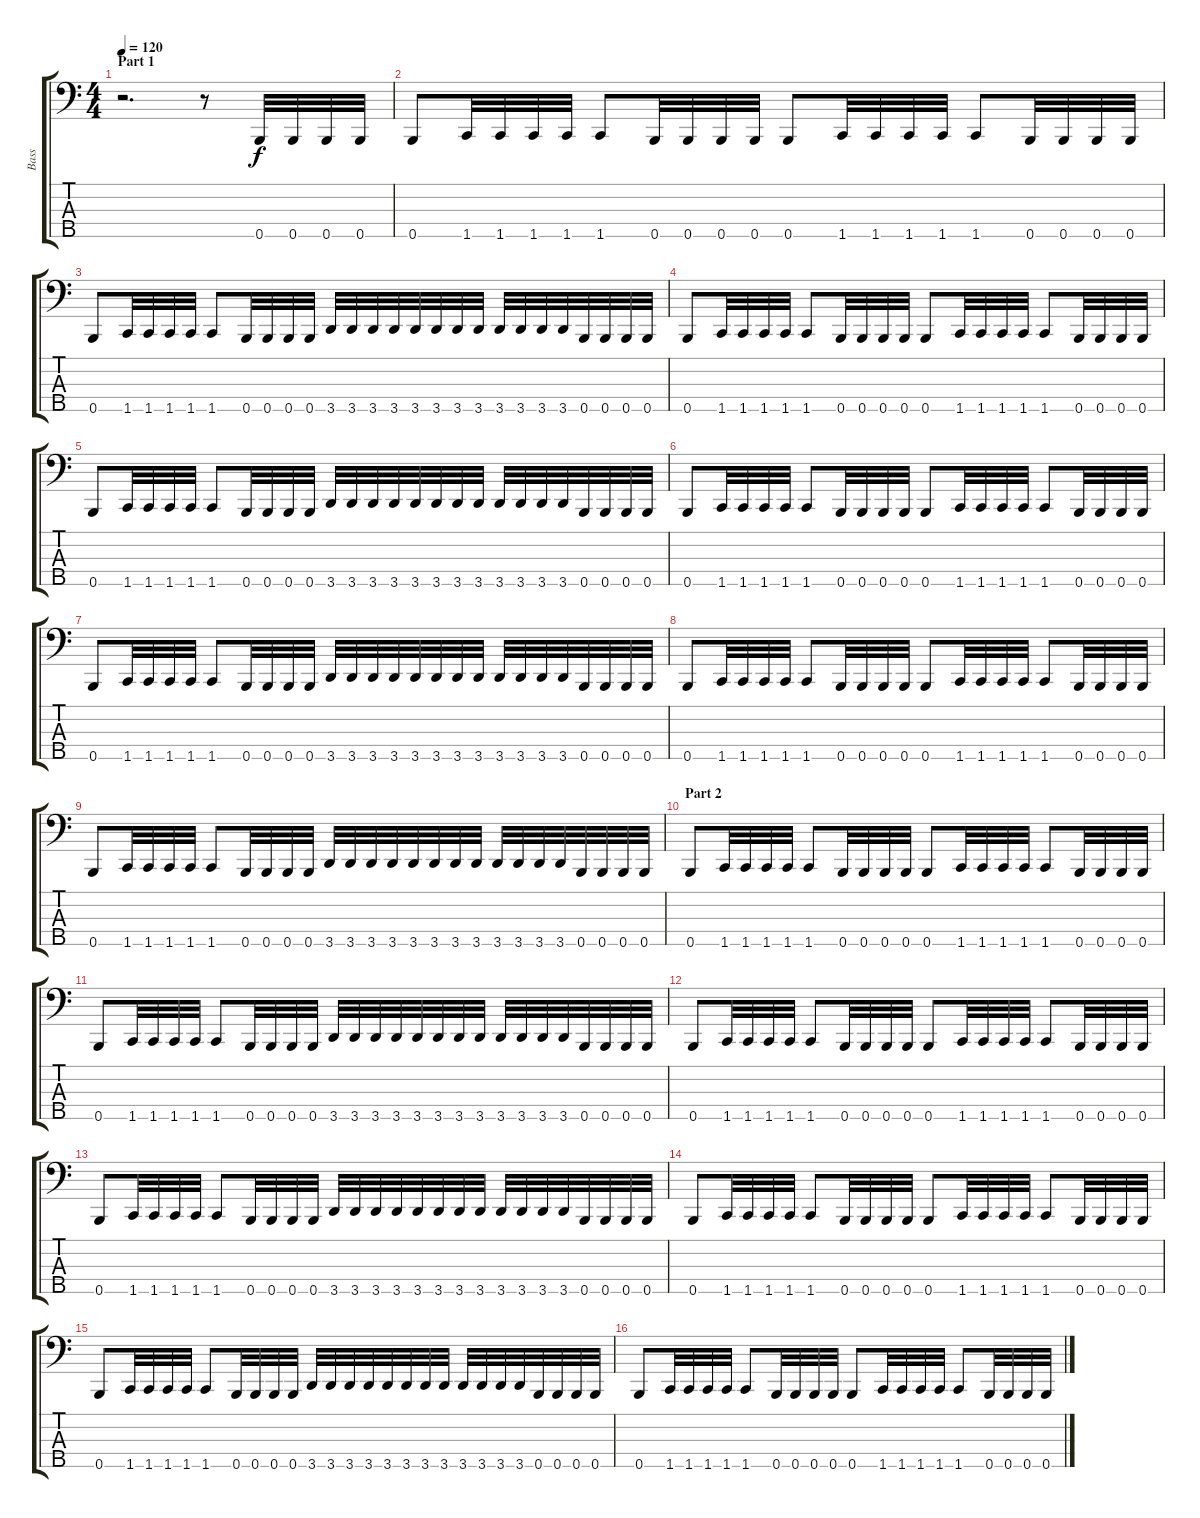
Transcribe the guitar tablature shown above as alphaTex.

\track ("Bass" "Bass") {instrument electricbasspick}
\staff {score tabs}
\tuning (G2 D2 A1 E1 B0) {hide}
\ts (4 4)
\section ("" "Part 1")
\tempo 120
\clef f4
\ks c
r.2{d dy f instrument electricbasspick} r.8 0.5.32 0.5.32 0.5.32 0.5.32 |
0.5.8 1.5.32 1.5.32 1.5.32 1.5.32 1.5.8 0.5.32 0.5.32 0.5.32 0.5.32 0.5.8 1.5.32 1.5.32 1.5.32 1.5.32 1.5.8 0.5.32 0.5.32 0.5.32 0.5.32 |
0.5.8 1.5.32 1.5.32 1.5.32 1.5.32 1.5.8 0.5.32 0.5.32 0.5.32 0.5.32 3.5.32 3.5.32 3.5.32 3.5.32 3.5.32 3.5.32 3.5.32 3.5.32 3.5.32 3.5.32 3.5.32 3.5.32 0.5.32 0.5.32 0.5.32 0.5.32 |
0.5.8 1.5.32 1.5.32 1.5.32 1.5.32 1.5.8 0.5.32 0.5.32 0.5.32 0.5.32 0.5.8 1.5.32 1.5.32 1.5.32 1.5.32 1.5.8 0.5.32 0.5.32 0.5.32 0.5.32 |
0.5.8 1.5.32 1.5.32 1.5.32 1.5.32 1.5.8 0.5.32 0.5.32 0.5.32 0.5.32 3.5.32 3.5.32 3.5.32 3.5.32 3.5.32 3.5.32 3.5.32 3.5.32 3.5.32 3.5.32 3.5.32 3.5.32 0.5.32 0.5.32 0.5.32 0.5.32 |
0.5.8 1.5.32 1.5.32 1.5.32 1.5.32 1.5.8 0.5.32 0.5.32 0.5.32 0.5.32 0.5.8 1.5.32 1.5.32 1.5.32 1.5.32 1.5.8 0.5.32 0.5.32 0.5.32 0.5.32 |
0.5.8 1.5.32 1.5.32 1.5.32 1.5.32 1.5.8 0.5.32 0.5.32 0.5.32 0.5.32 3.5.32 3.5.32 3.5.32 3.5.32 3.5.32 3.5.32 3.5.32 3.5.32 3.5.32 3.5.32 3.5.32 3.5.32 0.5.32 0.5.32 0.5.32 0.5.32 |
0.5.8 1.5.32 1.5.32 1.5.32 1.5.32 1.5.8 0.5.32 0.5.32 0.5.32 0.5.32 0.5.8 1.5.32 1.5.32 1.5.32 1.5.32 1.5.8 0.5.32 0.5.32 0.5.32 0.5.32 |
0.5.8 1.5.32 1.5.32 1.5.32 1.5.32 1.5.8 0.5.32 0.5.32 0.5.32 0.5.32 3.5.32 3.5.32 3.5.32 3.5.32 3.5.32 3.5.32 3.5.32 3.5.32 3.5.32 3.5.32 3.5.32 3.5.32 0.5.32 0.5.32 0.5.32 0.5.32 |
\section ("" "Part 2")
0.5.8 1.5.32 1.5.32 1.5.32 1.5.32 1.5.8 0.5.32 0.5.32 0.5.32 0.5.32 0.5.8 1.5.32 1.5.32 1.5.32 1.5.32 1.5.8 0.5.32 0.5.32 0.5.32 0.5.32 |
0.5.8 1.5.32 1.5.32 1.5.32 1.5.32 1.5.8 0.5.32 0.5.32 0.5.32 0.5.32 3.5.32 3.5.32 3.5.32 3.5.32 3.5.32 3.5.32 3.5.32 3.5.32 3.5.32 3.5.32 3.5.32 3.5.32 0.5.32 0.5.32 0.5.32 0.5.32 |
0.5.8 1.5.32 1.5.32 1.5.32 1.5.32 1.5.8 0.5.32 0.5.32 0.5.32 0.5.32 0.5.8 1.5.32 1.5.32 1.5.32 1.5.32 1.5.8 0.5.32 0.5.32 0.5.32 0.5.32 |
0.5.8 1.5.32 1.5.32 1.5.32 1.5.32 1.5.8 0.5.32 0.5.32 0.5.32 0.5.32 3.5.32 3.5.32 3.5.32 3.5.32 3.5.32 3.5.32 3.5.32 3.5.32 3.5.32 3.5.32 3.5.32 3.5.32 0.5.32 0.5.32 0.5.32 0.5.32 |
0.5.8 1.5.32 1.5.32 1.5.32 1.5.32 1.5.8 0.5.32 0.5.32 0.5.32 0.5.32 0.5.8 1.5.32 1.5.32 1.5.32 1.5.32 1.5.8 0.5.32 0.5.32 0.5.32 0.5.32 |
0.5.8 1.5.32 1.5.32 1.5.32 1.5.32 1.5.8 0.5.32 0.5.32 0.5.32 0.5.32 3.5.32 3.5.32 3.5.32 3.5.32 3.5.32 3.5.32 3.5.32 3.5.32 3.5.32 3.5.32 3.5.32 3.5.32 0.5.32 0.5.32 0.5.32 0.5.32 |
0.5.8 1.5.32 1.5.32 1.5.32 1.5.32 1.5.8 0.5.32 0.5.32 0.5.32 0.5.32 0.5.8 1.5.32 1.5.32 1.5.32 1.5.32 1.5.8 0.5.32 0.5.32 0.5.32 0.5.32
